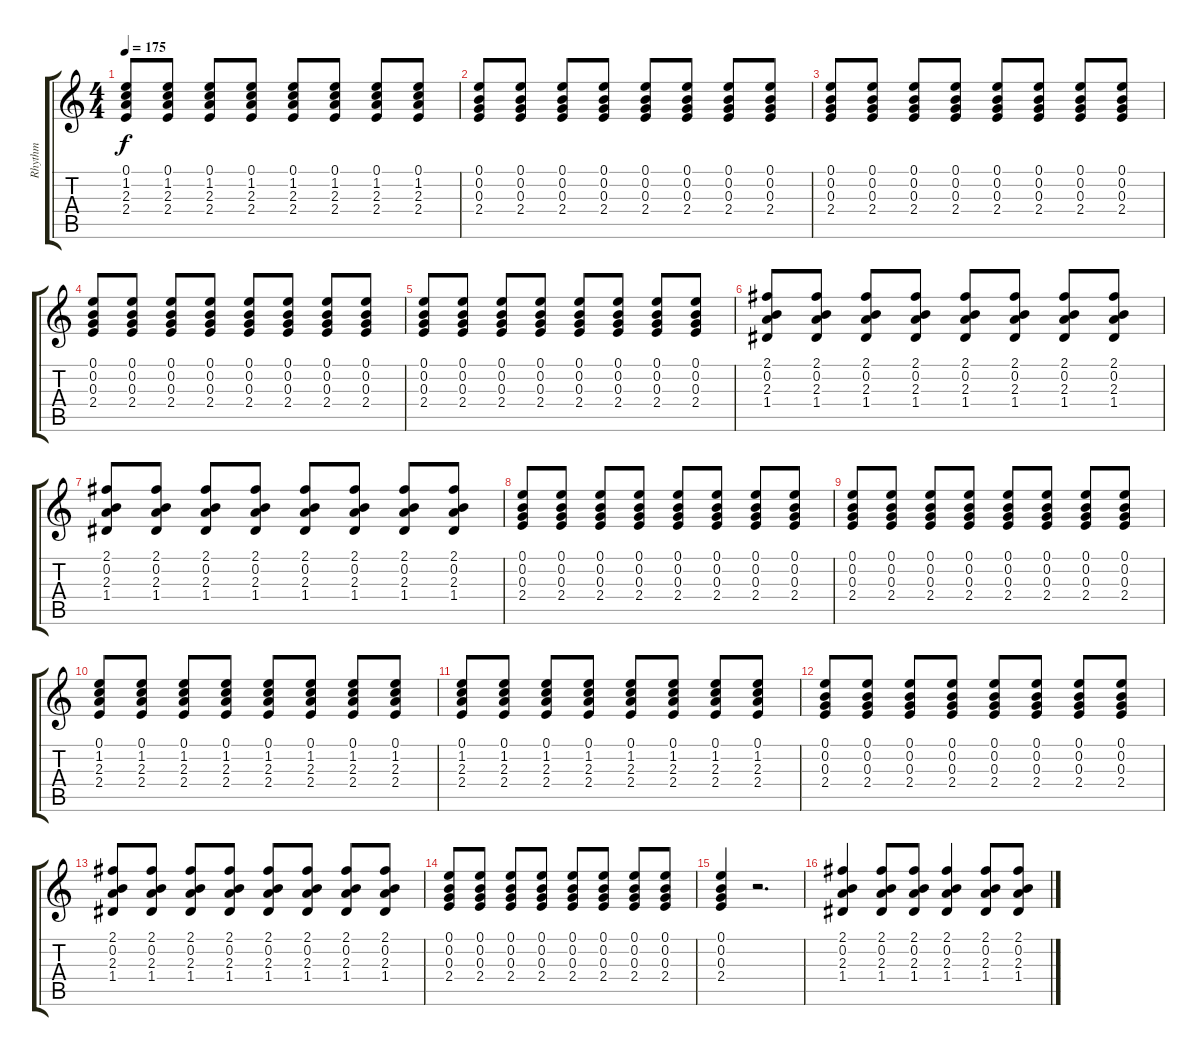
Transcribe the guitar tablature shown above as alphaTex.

\track ("Rhythm" "Rhythm") {instrument acousticguitarnylon}
\staff {score tabs}
\tuning (E4 B3 G3 D3 A2 E2) {hide}
\ts (4 4)
\tempo 175
\clef g2
\ks c
(0.1 1.2 2.3 2.4).8{dy f} (0.1 1.2 2.3 2.4).8 (0.1 1.2 2.3 2.4).8 (0.1 1.2 2.3 2.4).8 (0.1 1.2 2.3 2.4).8 (0.1 1.2 2.3 2.4).8 (0.1 1.2 2.3 2.4).8 (0.1 1.2 2.3 2.4).8 |
(0.1 0.2 0.3 2.4).8 (0.1 0.2 0.3 2.4).8 (0.1 0.2 0.3 2.4).8 (0.1 0.2 0.3 2.4).8 (0.1 0.2 0.3 2.4).8 (0.1 0.2 0.3 2.4).8 (0.1 0.2 0.3 2.4).8 (0.1 0.2 0.3 2.4).8 |
(0.1 0.2 0.3 2.4).8 (0.1 0.2 0.3 2.4).8 (0.1 0.2 0.3 2.4).8 (0.1 0.2 0.3 2.4).8 (0.1 0.2 0.3 2.4).8 (0.1 0.2 0.3 2.4).8 (0.1 0.2 0.3 2.4).8 (0.1 0.2 0.3 2.4).8 |
(0.1 0.2 0.3 2.4).8 (0.1 0.2 0.3 2.4).8 (0.1 0.2 0.3 2.4).8 (0.1 0.2 0.3 2.4).8 (0.1 0.2 0.3 2.4).8 (0.1 0.2 0.3 2.4).8 (0.1 0.2 0.3 2.4).8 (0.1 0.2 0.3 2.4).8 |
(0.1 0.2 0.3 2.4).8 (0.1 0.2 0.3 2.4).8 (0.1 0.2 0.3 2.4).8 (0.1 0.2 0.3 2.4).8 (0.1 0.2 0.3 2.4).8 (0.1 0.2 0.3 2.4).8 (0.1 0.2 0.3 2.4).8 (0.1 0.2 0.3 2.4).8 |
(2.1 0.2 2.3 1.4).8 (2.1 0.2 2.3 1.4).8 (2.1 0.2 2.3 1.4).8 (2.1 0.2 2.3 1.4).8 (2.1 0.2 2.3 1.4).8 (2.1 0.2 2.3 1.4).8 (2.1 0.2 2.3 1.4).8 (2.1 0.2 2.3 1.4).8 |
(2.1 0.2 2.3 1.4).8 (2.1 0.2 2.3 1.4).8 (2.1 0.2 2.3 1.4).8 (2.1 0.2 2.3 1.4).8 (2.1 0.2 2.3 1.4).8 (2.1 0.2 2.3 1.4).8 (2.1 0.2 2.3 1.4).8 (2.1 0.2 2.3 1.4).8 |
(0.1 0.2 0.3 2.4).8 (0.1 0.2 0.3 2.4).8 (0.1 0.2 0.3 2.4).8 (0.1 0.2 0.3 2.4).8 (0.1 0.2 0.3 2.4).8 (0.1 0.2 0.3 2.4).8 (0.1 0.2 0.3 2.4).8 (0.1 0.2 0.3 2.4).8 |
(0.1 0.2 0.3 2.4).8 (0.1 0.2 0.3 2.4).8 (0.1 0.2 0.3 2.4).8 (0.1 0.2 0.3 2.4).8 (0.1 0.2 0.3 2.4).8 (0.1 0.2 0.3 2.4).8 (0.1 0.2 0.3 2.4).8 (0.1 0.2 0.3 2.4).8 |
(0.1 1.2 2.3 2.4).8 (0.1 1.2 2.3 2.4).8 (0.1 1.2 2.3 2.4).8 (0.1 1.2 2.3 2.4).8 (0.1 1.2 2.3 2.4).8 (0.1 1.2 2.3 2.4).8 (0.1 1.2 2.3 2.4).8 (0.1 1.2 2.3 2.4).8 |
(0.1 1.2 2.3 2.4).8 (0.1 1.2 2.3 2.4).8 (0.1 1.2 2.3 2.4).8 (0.1 1.2 2.3 2.4).8 (0.1 1.2 2.3 2.4).8 (0.1 1.2 2.3 2.4).8 (0.1 1.2 2.3 2.4).8 (0.1 1.2 2.3 2.4).8 |
(0.1 0.2 0.3 2.4).8 (0.1 0.2 0.3 2.4).8 (0.1 0.2 0.3 2.4).8 (0.1 0.2 0.3 2.4).8 (0.1 0.2 0.3 2.4).8 (0.1 0.2 0.3 2.4).8 (0.1 0.2 0.3 2.4).8 (0.1 0.2 0.3 2.4).8 |
(2.1 0.2 2.3 1.4).8 (2.1 0.2 2.3 1.4).8 (2.1 0.2 2.3 1.4).8 (2.1 0.2 2.3 1.4).8 (2.1 0.2 2.3 1.4).8 (2.1 0.2 2.3 1.4).8 (2.1 0.2 2.3 1.4).8 (2.1 0.2 2.3 1.4).8 |
(0.1 0.2 0.3 2.4).8 (0.1 0.2 0.3 2.4).8 (0.1 0.2 0.3 2.4).8 (0.1 0.2 0.3 2.4).8 (0.1 0.2 0.3 2.4).8 (0.1 0.2 0.3 2.4).8 (0.1 0.2 0.3 2.4).8 (0.1 0.2 0.3 2.4).8 |
(0.1 0.2 0.3 2.4).4 r.2{d} |
(2.1 0.2 2.3 1.4).4 (2.1 0.2 2.3 1.4).8 (2.1 0.2 2.3 1.4).8 (2.1 0.2 2.3 1.4).4 (2.1 0.2 2.3 1.4).8 (2.1 0.2 2.3 1.4).8
